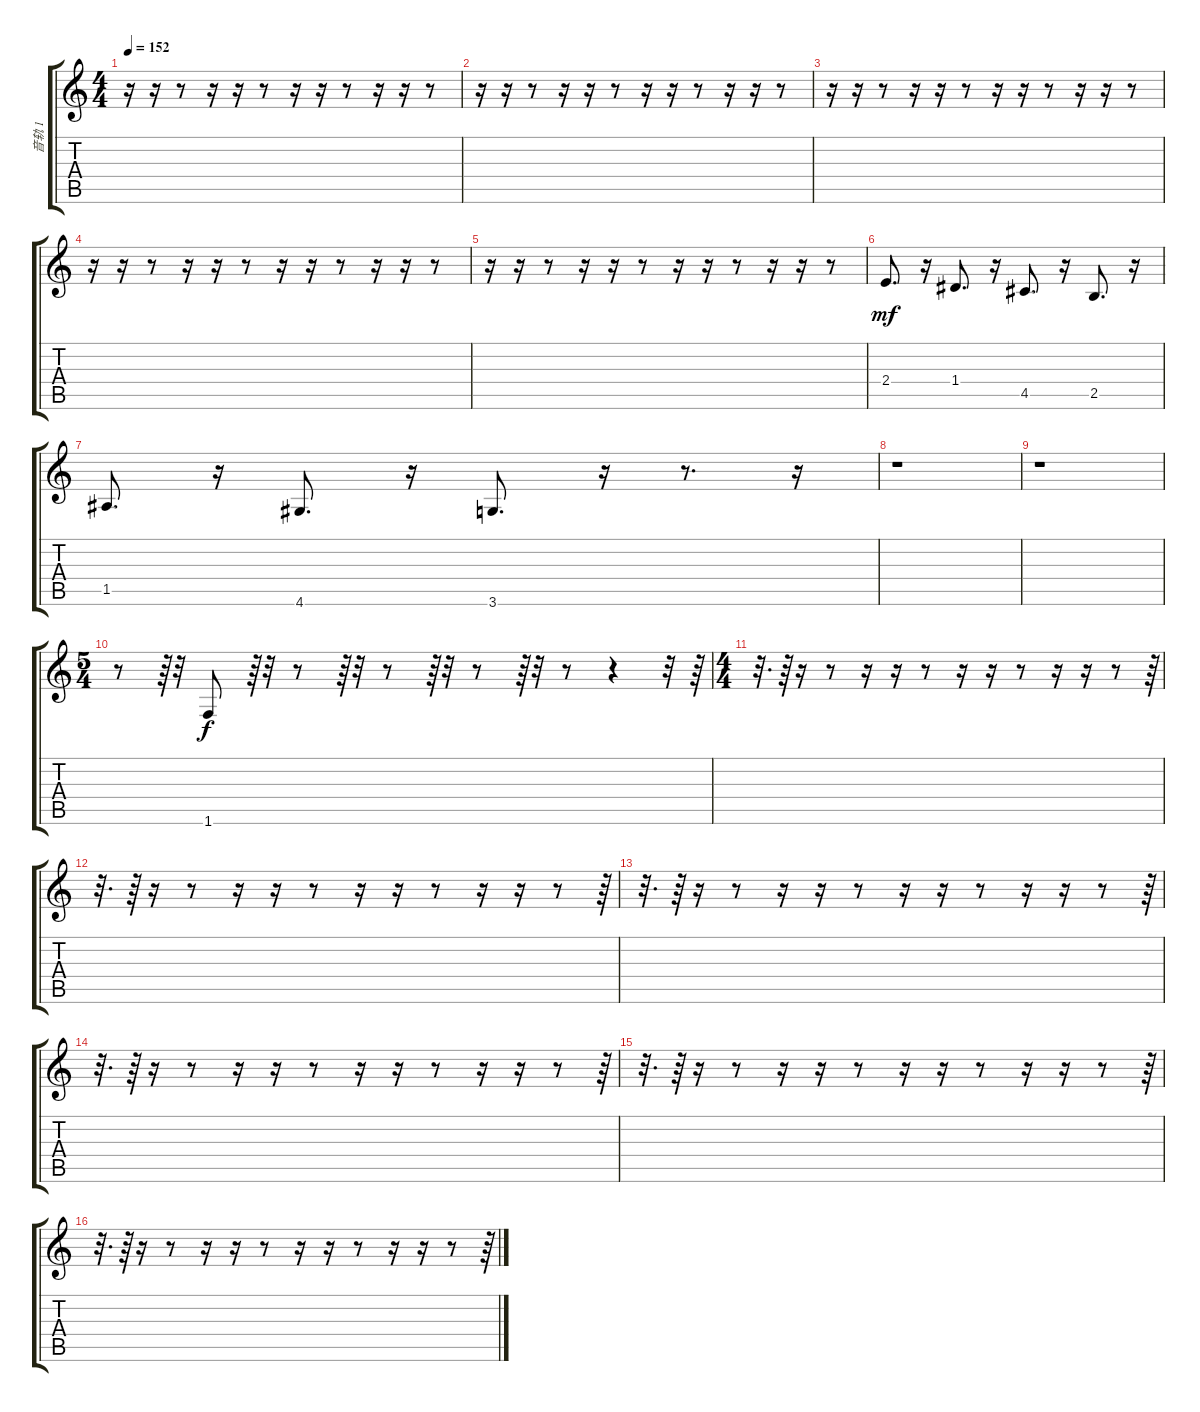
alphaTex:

\track ("音轨 1" "音轨 1") {instrument synthbass1}
\staff {score tabs}
\tuning (E4 B3 G3 D3 A2 E2) {hide}
\ts (4 4)
\tempo 152
\clef g2
\ks c
r.16{dy f} r.16 r.8 r.16 r.16 r.8 r.16 r.16 r.8 r.16 r.16 r.8 |
r.16 r.16 r.8 r.16 r.16 r.8 r.16 r.16 r.8 r.16 r.16 r.8 |
r.16 r.16 r.8 r.16 r.16 r.8 r.16 r.16 r.8 r.16 r.16 r.8 |
r.16 r.16 r.8 r.16 r.16 r.8 r.16 r.16 r.8 r.16 r.16 r.8 |
r.16 r.16 r.8 r.16 r.16 r.8 r.16 r.16 r.8 r.16 r.16 r.8 |
2.4.8{d dy mf} r.16 1.4.8{d} r.16 4.5.8{d} r.16 2.5.8{d} r.16 |
1.5.8{d} r.16 4.6.8{d} r.16 3.6.8{d} r.16 r.8{d} r.16 |
r.1 |
r.1 |
\ts (5 4)
r.8 r.64{tu (3 2)} r.32 1.6.8{dy f} r.64{tu (3 2)} r.32 r.8 r.64{tu (3 2)} r.32 r.8 r.64{tu (3 2)} r.32 r.8 r.64{tu (3 2)} r.32 r.8 r.4 r.32 r.64{tu (3 2)} |
\ts (4 4)
r.32{d} r.64 r.16 r.8 r.16 r.16 r.8 r.16 r.16 r.8 r.16 r.16 r.8 r.64{tu (3 2)} |
r.32{d} r.64 r.16 r.8 r.16 r.16 r.8 r.16 r.16 r.8 r.16 r.16 r.8 r.64{tu (3 2)} |
r.32{d} r.64 r.16 r.8 r.16 r.16 r.8 r.16 r.16 r.8 r.16 r.16 r.8 r.64{tu (3 2)} |
r.32{d} r.64 r.16 r.8 r.16 r.16 r.8 r.16 r.16 r.8 r.16 r.16 r.8 r.64{tu (3 2)} |
r.32{d} r.64 r.16 r.8 r.16 r.16 r.8 r.16 r.16 r.8 r.16 r.16 r.8 r.64{tu (3 2)} |
r.32{d} r.64 r.16 r.8 r.16 r.16 r.8 r.16 r.16 r.8 r.16 r.16 r.8 r.64{tu (3 2)}
